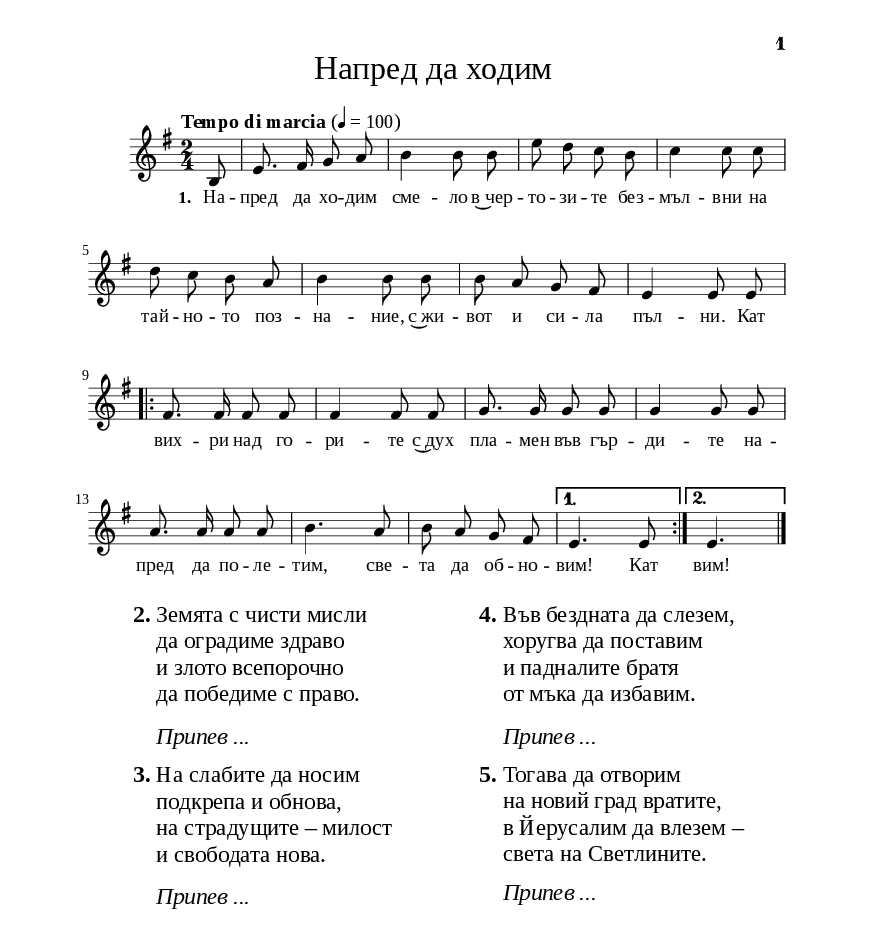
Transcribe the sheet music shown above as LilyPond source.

\version "2.24.4"

% include paper part and global functions
\include "include/globals.ily"

\bookpart {
  \label #'ref036
  \tocItem \markup "Напред да ходим"
  \include "include/bookpart-paper.ily"
  \score {
    \include "include/score-layout.ily"

    \new Voice \absolute {
      \clef treble
      \key e \minor
      \time 2/4
      \tempoFunc "Tempo di marcia" 4 "100"
      \autoBeamOff
      \partial 8


      b8 | e'8. fis'16 g'8 a' | b'4 b'8 b' | e''8 d'' c'' b' | c''4 c''8 c'' \break |
      d''8 c'' b' a' | b'4 b'8 b' | b'8 a' g' fis' | e'4 e'8 e' \break |
      \repeat volta 2 {
        fis'8. fis'16 fis'8 fis' |
        fis'4 fis'8 fis' |
        g'8. g'16 g'8 g' |
        g'4 g'8 g' | \break

        a'8.  a'16 a'8 a' |
        b'4. a'8 |
        b'8 a' g'  fis'8 |
      } \alternative {
        {  e'4. e'8 |}
        {e'4. \bar "|." \break }
      }
    }

    \addlyrics {
      \set stanza = "1. "  На -- пред
      да хо -- дим сме -- ло в~чер -- то -- зи -- те
      без -- мъл -- вни на тай -- но -- то поз -- на --
      ние, с~жи -- вот и си -- ла пъл -- ни. Кат вих
      -- ри над го -- ри -- те с~дух пла -- мен във
      гър -- ди -- те на -- пред да по -- ле -- тим,
      све -- та да об -- но -- вим! Кат вим!}

      \header {
        title = \titleFunc #'ref_desc_2 "Напред да ходим " "Napred da hodim"
      }

      \midi{}

    } % score

    \markup \abs-fontsize #11 \override #`(baseline-skip . ,bgCoupletBaselineSkip) {
      \fill-line {
        \hspace #0.1
        \column {
          \line {
            \bold "2."
            \column {
              "Земята с чисти мисли"
              "да оградиме здраво"
              "и злото всепорочно"
              "да победиме с право."
            }
          }

          \vspace #1
          \line {
            \bold " "
            \column {
              \italic "  Припев ..."
            }
          }
          \vspace #0.5
          \line {
            \bold "3."
            \column {
              "На слабите да носим"
              "подкрепа и обнова,"
              "на страдущите – милост"
              "и свободата нова."
            }
          }
          \vspace #1
          \line {
            \bold " "
            \column {
              \italic "  Припев ..."
            }
          }
        }
        \hspace #0.1
        % adds horizontal spacing between columns
        \column {
          \line {
            \bold "4."
            \column {
              "Във бездната да слезем,"
              "хоругва да поставим"
              "и падналите братя"
              "от мъка да избавим."
            }
          }
          \vspace #1
          \line {
            \bold " "
            \column {
              \italic "  Припев ..."
            }
          }
          % adds vertical spacing between verses
          \vspace #0.5
          \line {
            \bold "5."
            \column {
              "Тогава да отворим"
              "на новий град вратите,"
              "в Йерусалим да влезем –"
              "света на Светлините."
            }
          }
          \vspace #1
          \line {
            \bold " "
            \column {
              \italic "  Припев ..."
            }
          }
        }\hspace #0.1
      }
    }
  } % bookpart
